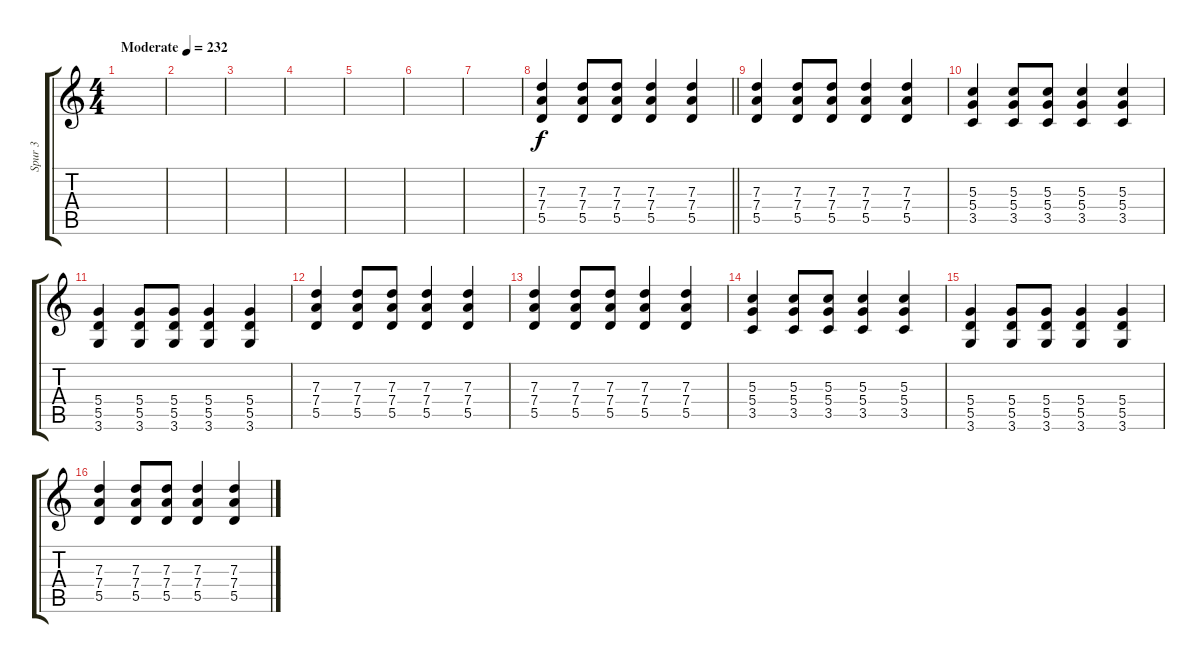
\track ("Spur 3" "Spur 3") {instrument overdrivenguitar}
\staff {score tabs}
\tuning (E4 B3 G3 D3 A2 E2) {hide}
\ts (4 4)
\tempo (232 "Moderate")
\clef g2
\ks c
|
|
|
|
|
|
|
\barLineRight lightlight
(7.3 7.4 5.5).4 (7.3 7.4 5.5).8 (7.3 7.4 5.5).8 (7.3 7.4 5.5).4 (7.3 7.4 5.5).4 |
(7.3 7.4 5.5).4 (7.3 7.4 5.5).8 (7.3 7.4 5.5).8 (7.3 7.4 5.5).4 (7.3 7.4 5.5).4 |
(5.3 5.4 3.5).4 (5.3 5.4 3.5).8 (5.3 5.4 3.5).8 (5.3 5.4 3.5).4 (5.3 5.4 3.5).4 |
(5.4 5.5 3.6).4 (5.4 5.5 3.6).8 (5.4 5.5 3.6).8 (5.4 5.5 3.6).4 (5.4 5.5 3.6).4 |
(7.3 7.4 5.5).4 (7.3 7.4 5.5).8 (7.3 7.4 5.5).8 (7.3 7.4 5.5).4 (7.3 7.4 5.5).4 |
(7.3 7.4 5.5).4 (7.3 7.4 5.5).8 (7.3 7.4 5.5).8 (7.3 7.4 5.5).4 (7.3 7.4 5.5).4 |
(5.3 5.4 3.5).4 (5.3 5.4 3.5).8 (5.3 5.4 3.5).8 (5.3 5.4 3.5).4 (5.3 5.4 3.5).4 |
(5.4 5.5 3.6).4 (5.4 5.5 3.6).8 (5.4 5.5 3.6).8 (5.4 5.5 3.6).4 (5.4 5.5 3.6).4 |
(7.3 7.4 5.5).4 (7.3 7.4 5.5).8 (7.3 7.4 5.5).8 (7.3 7.4 5.5).4 (7.3 7.4 5.5).4
